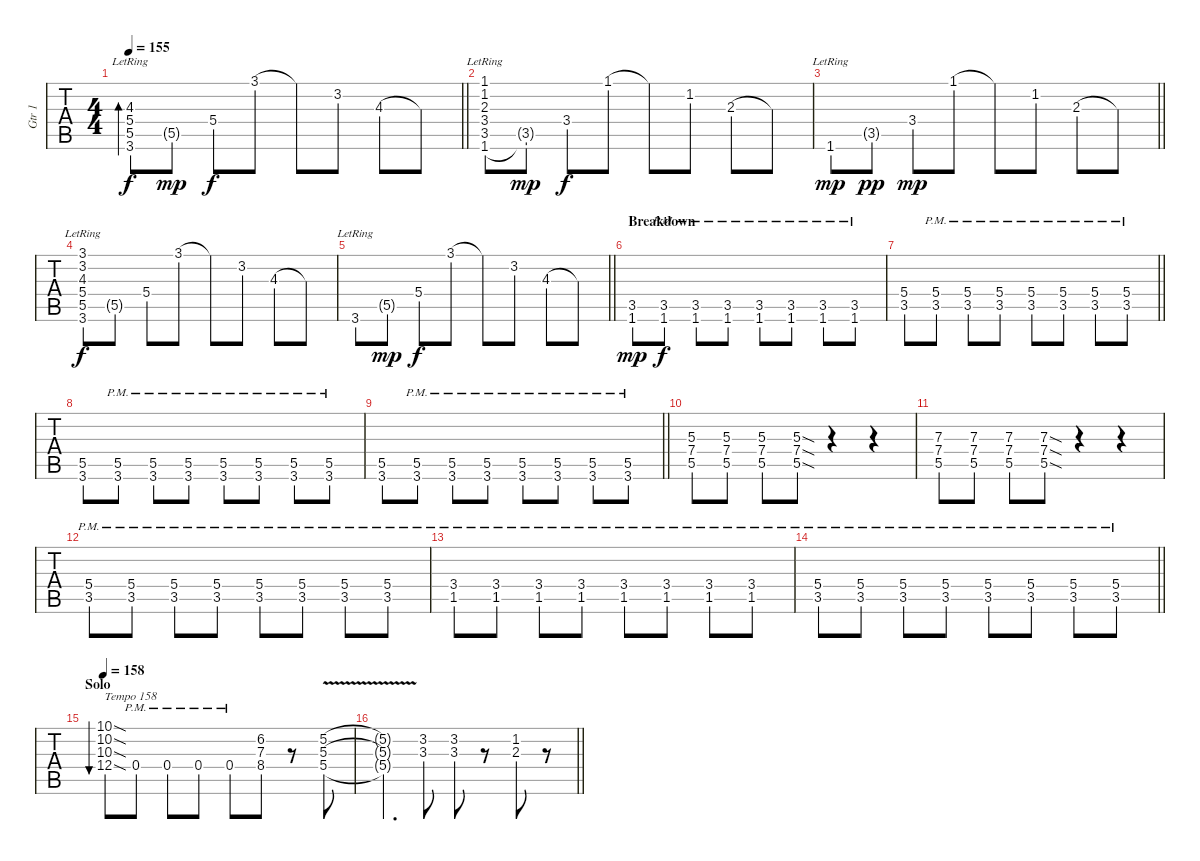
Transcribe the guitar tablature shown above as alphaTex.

\track ("Gtr 1" "Gtr 1") {instrument electricguitarclean}
\staff {tabs}
\tuning (E4 B3 G3 D3 A2 E2) {hide}
\ts (4 4)
\tempo 155
\clef g2
\barLineRight lightlight
\ks c
(4.3{lr} 5.4{lr} 5.5{lr} 3.6{lr}).8{bd 240 dy f} 5.5{g}.8{dy mp} 5.4.8{dy f} 3.1.8 3.1{t}.8 3.2.8 4.3.8 4.3{t}.8 |
(1.1{lr} 1.2{lr} 2.3{lr} 3.4{lr} 3.5{lr} 1.6{lr}).8 (3.5{g} 1.6{t}).8{dy mp} 3.4.8{dy f} 1.1.8 1.1{t}.8 1.2.8 2.3.8 2.3{t}.8 |
\barLineRight lightlight
1.6{lr}.8{dy mp} 3.5{g}.8{dy pp} 3.4.8{dy mp} 1.1.8 1.1{t}.8 1.2.8 2.3.8 2.3{t}.8 |
(3.1{lr} 3.2{lr} 4.3{lr} 5.4{lr} 5.5{lr} 3.6{lr}).8{dy f} 5.5{g}.8 5.4.8 3.1.8 3.1{t}.8 3.2.8 4.3.8 4.3{t}.8 |
\barLineRight lightlight
3.6{lr}.8 5.5{g}.8{dy mp} 5.4.8{dy f} 3.1.8 3.1{t}.8 3.2.8 4.3.8 4.3{t}.8 |
\section ("" "Breakdown")
(3.5 1.6).8{dy mp} (3.5{pm} 1.6{pm}).8{dy f} (3.5{pm} 1.6{pm}).8 (3.5{pm} 1.6{pm}).8 (3.5{pm} 1.6{pm}).8 (3.5{pm} 1.6{pm}).8 (3.5{pm} 1.6{pm}).8 (3.5{pm} 1.6{pm}).8 |
\barLineRight lightlight
(5.4 3.5).8 (5.4{pm} 3.5{pm}).8 (5.4{pm} 3.5{pm}).8 (5.4{pm} 3.5{pm}).8 (5.4{pm} 3.5{pm}).8 (5.4{pm} 3.5{pm}).8 (5.4{pm} 3.5{pm}).8 (5.4{pm} 3.5{pm}).8 |
(5.5 3.6).8 (5.5{pm} 3.6{pm}).8 (5.5{pm} 3.6{pm}).8 (5.5{pm} 3.6{pm}).8 (5.5{pm} 3.6{pm}).8 (5.5{pm} 3.6{pm}).8 (5.5{pm} 3.6{pm}).8 (5.5{pm} 3.6{pm}).8 |
\barLineRight lightlight
(5.5 3.6).8 (5.5{pm} 3.6{pm}).8 (5.5{pm} 3.6{pm}).8 (5.5{pm} 3.6{pm}).8 (5.5{pm} 3.6{pm}).8 (5.5{pm} 3.6{pm}).8 (5.5{pm} 3.6{pm}).8 (5.5{pm} 3.6{pm}).8 |
(5.3 7.4 5.5).8 (5.3 7.4 5.5).8 (5.3 7.4 5.5).8 (5.3{sod} 7.4{sod} 5.5{sod}).8 r.4 r.4 |
(7.3 7.4 5.5).8 (7.3 7.4 5.5).8 (7.3 7.4 5.5).8 (7.3{sod} 7.4{sod} 5.5{sod}).8 r.4 r.4 |
(5.4{pm} 3.5{pm}).8 (5.4{pm} 3.5{pm}).8 (5.4{pm} 3.5{pm}).8 (5.4{pm} 3.5{pm}).8 (5.4{pm} 3.5{pm}).8 (5.4{pm} 3.5{pm}).8 (5.4{pm} 3.5{pm}).8 (5.4{pm} 3.5{pm}).8 |
(3.4{pm} 1.5{pm}).8 (3.4{pm} 1.5{pm}).8 (3.4{pm} 1.5{pm}).8 (3.4{pm} 1.5{pm}).8 (3.4{pm} 1.5{pm}).8 (3.4{pm} 1.5{pm}).8 (3.4{pm} 1.5{pm}).8 (3.4{pm} 1.5{pm}).8 |
\barLineRight lightlight
(5.4{pm} 3.5{pm}).8 (5.4{pm} 3.5{pm}).8 (5.4{pm} 3.5{pm}).8 (5.4{pm} 3.5{pm}).8 (5.4{pm} 3.5{pm}).8 (5.4{pm} 3.5{pm}).8 (5.4{pm} 3.5{pm}).8 (5.4{pm} 3.5{pm}).8 |
\section ("" "Solo")
\tempo 158
(10.1{sod} 10.2{sod} 10.3{sod} 12.4{sod}).8{bu 60 txt "Tempo 158"} 0.4{pm}.8 0.4{pm}.8 0.4{pm}.8 0.4{pm}.8 (6.2 7.3 8.4).8 r.8 (5.2 5.3{v} 5.4{v}).8 |
\barLineRight lightlight
(5.2{t} 5.3{t} 5.4{t}).4{d} (3.2 3.3).8 (3.2 3.3).8 r.8 (1.2 2.3).8 r.8
